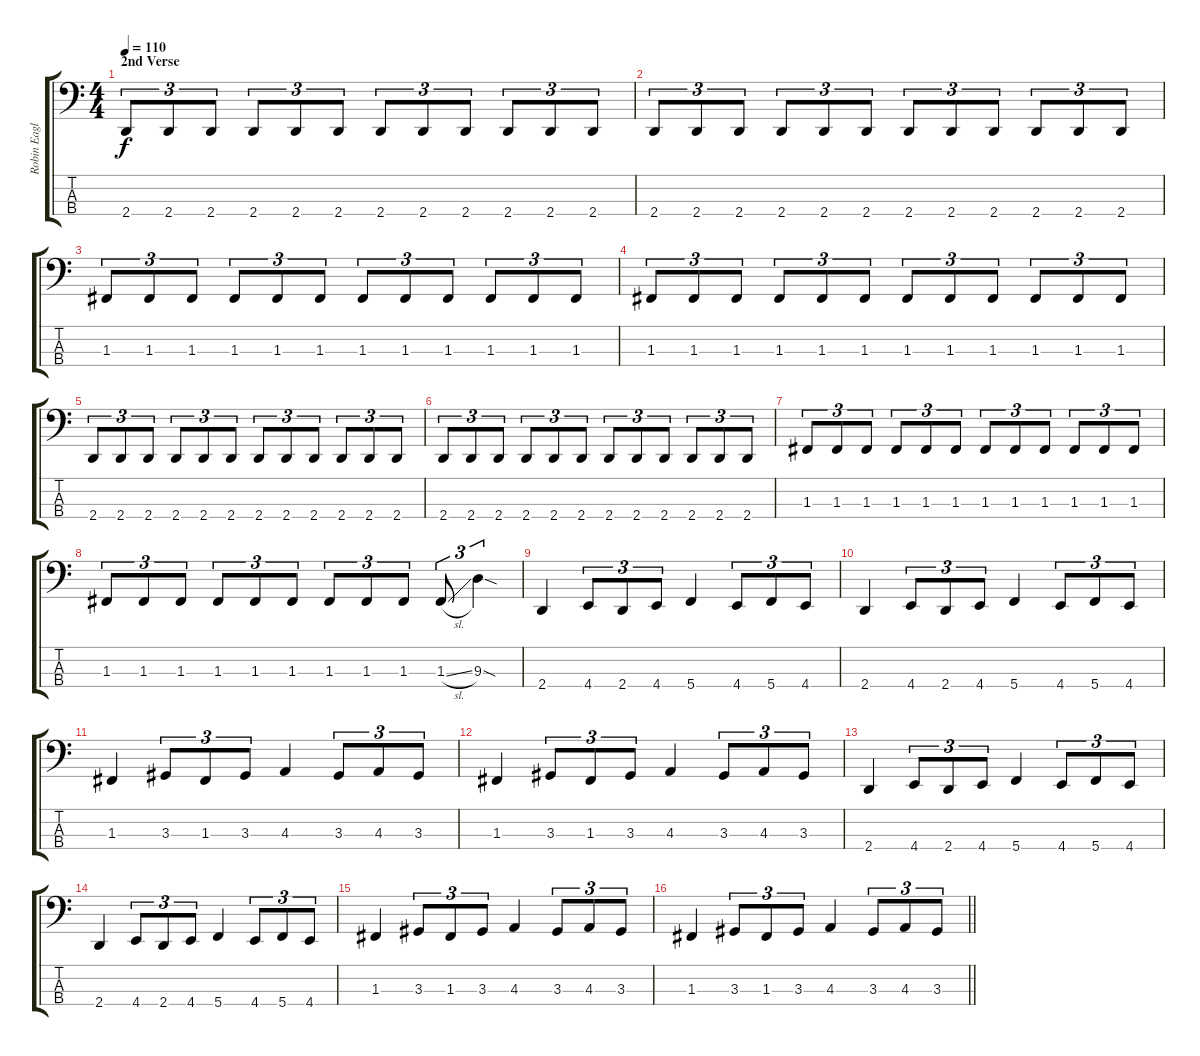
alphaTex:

\track ("Robin Eaglestone" "Robin Eagl") {instrument electricbasspick}
\staff {score tabs}
\tuning (Eb2 Bb1 F1 C1) {hide}
\ts (4 4)
\section ("" "2nd Verse")
\tempo 110
\clef f4
\ks c
2.4.8{tu (3 2) dy f} 2.4.8{tu (3 2)} 2.4.8{tu (3 2)} 2.4.8{tu (3 2)} 2.4.8{tu (3 2)} 2.4.8{tu (3 2)} 2.4.8{tu (3 2)} 2.4.8{tu (3 2)} 2.4.8{tu (3 2)} 2.4.8{tu (3 2)} 2.4.8{tu (3 2)} 2.4.8{tu (3 2)} |
2.4.8{tu (3 2)} 2.4.8{tu (3 2)} 2.4.8{tu (3 2)} 2.4.8{tu (3 2)} 2.4.8{tu (3 2)} 2.4.8{tu (3 2)} 2.4.8{tu (3 2)} 2.4.8{tu (3 2)} 2.4.8{tu (3 2)} 2.4.8{tu (3 2)} 2.4.8{tu (3 2)} 2.4.8{tu (3 2)} |
1.3.8{tu (3 2)} 1.3.8{tu (3 2)} 1.3.8{tu (3 2)} 1.3.8{tu (3 2)} 1.3.8{tu (3 2)} 1.3.8{tu (3 2)} 1.3.8{tu (3 2)} 1.3.8{tu (3 2)} 1.3.8{tu (3 2)} 1.3.8{tu (3 2)} 1.3.8{tu (3 2)} 1.3.8{tu (3 2)} |
1.3.8{tu (3 2)} 1.3.8{tu (3 2)} 1.3.8{tu (3 2)} 1.3.8{tu (3 2)} 1.3.8{tu (3 2)} 1.3.8{tu (3 2)} 1.3.8{tu (3 2)} 1.3.8{tu (3 2)} 1.3.8{tu (3 2)} 1.3.8{tu (3 2)} 1.3.8{tu (3 2)} 1.3.8{tu (3 2)} |
2.4.8{tu (3 2)} 2.4.8{tu (3 2)} 2.4.8{tu (3 2)} 2.4.8{tu (3 2)} 2.4.8{tu (3 2)} 2.4.8{tu (3 2)} 2.4.8{tu (3 2)} 2.4.8{tu (3 2)} 2.4.8{tu (3 2)} 2.4.8{tu (3 2)} 2.4.8{tu (3 2)} 2.4.8{tu (3 2)} |
2.4.8{tu (3 2)} 2.4.8{tu (3 2)} 2.4.8{tu (3 2)} 2.4.8{tu (3 2)} 2.4.8{tu (3 2)} 2.4.8{tu (3 2)} 2.4.8{tu (3 2)} 2.4.8{tu (3 2)} 2.4.8{tu (3 2)} 2.4.8{tu (3 2)} 2.4.8{tu (3 2)} 2.4.8{tu (3 2)} |
1.3.8{tu (3 2)} 1.3.8{tu (3 2)} 1.3.8{tu (3 2)} 1.3.8{tu (3 2)} 1.3.8{tu (3 2)} 1.3.8{tu (3 2)} 1.3.8{tu (3 2)} 1.3.8{tu (3 2)} 1.3.8{tu (3 2)} 1.3.8{tu (3 2)} 1.3.8{tu (3 2)} 1.3.8{tu (3 2)} |
1.3.8{tu (3 2)} 1.3.8{tu (3 2)} 1.3.8{tu (3 2)} 1.3.8{tu (3 2)} 1.3.8{tu (3 2)} 1.3.8{tu (3 2)} 1.3.8{tu (3 2)} 1.3.8{tu (3 2)} 1.3.8{tu (3 2)} 1.3{sl}.8{tu (3 2)} 9.3{sod}.4{tu (3 2)} |
2.4.4 4.4.8{tu (3 2)} 2.4.8{tu (3 2)} 4.4.8{tu (3 2)} 5.4.4 4.4.8{tu (3 2)} 5.4.8{tu (3 2)} 4.4.8{tu (3 2)} |
2.4.4 4.4.8{tu (3 2)} 2.4.8{tu (3 2)} 4.4.8{tu (3 2)} 5.4.4 4.4.8{tu (3 2)} 5.4.8{tu (3 2)} 4.4.8{tu (3 2)} |
1.3.4 3.3.8{tu (3 2)} 1.3.8{tu (3 2)} 3.3.8{tu (3 2)} 4.3.4 3.3.8{tu (3 2)} 4.3.8{tu (3 2)} 3.3.8{tu (3 2)} |
1.3.4 3.3.8{tu (3 2)} 1.3.8{tu (3 2)} 3.3.8{tu (3 2)} 4.3.4 3.3.8{tu (3 2)} 4.3.8{tu (3 2)} 3.3.8{tu (3 2)} |
2.4.4 4.4.8{tu (3 2)} 2.4.8{tu (3 2)} 4.4.8{tu (3 2)} 5.4.4 4.4.8{tu (3 2)} 5.4.8{tu (3 2)} 4.4.8{tu (3 2)} |
2.4.4 4.4.8{tu (3 2)} 2.4.8{tu (3 2)} 4.4.8{tu (3 2)} 5.4.4 4.4.8{tu (3 2)} 5.4.8{tu (3 2)} 4.4.8{tu (3 2)} |
1.3.4 3.3.8{tu (3 2)} 1.3.8{tu (3 2)} 3.3.8{tu (3 2)} 4.3.4 3.3.8{tu (3 2)} 4.3.8{tu (3 2)} 3.3.8{tu (3 2)} |
\barLineRight lightlight
1.3.4 3.3.8{tu (3 2)} 1.3.8{tu (3 2)} 3.3.8{tu (3 2)} 4.3.4 3.3.8{tu (3 2)} 4.3.8{tu (3 2)} 3.3.8{tu (3 2)}
